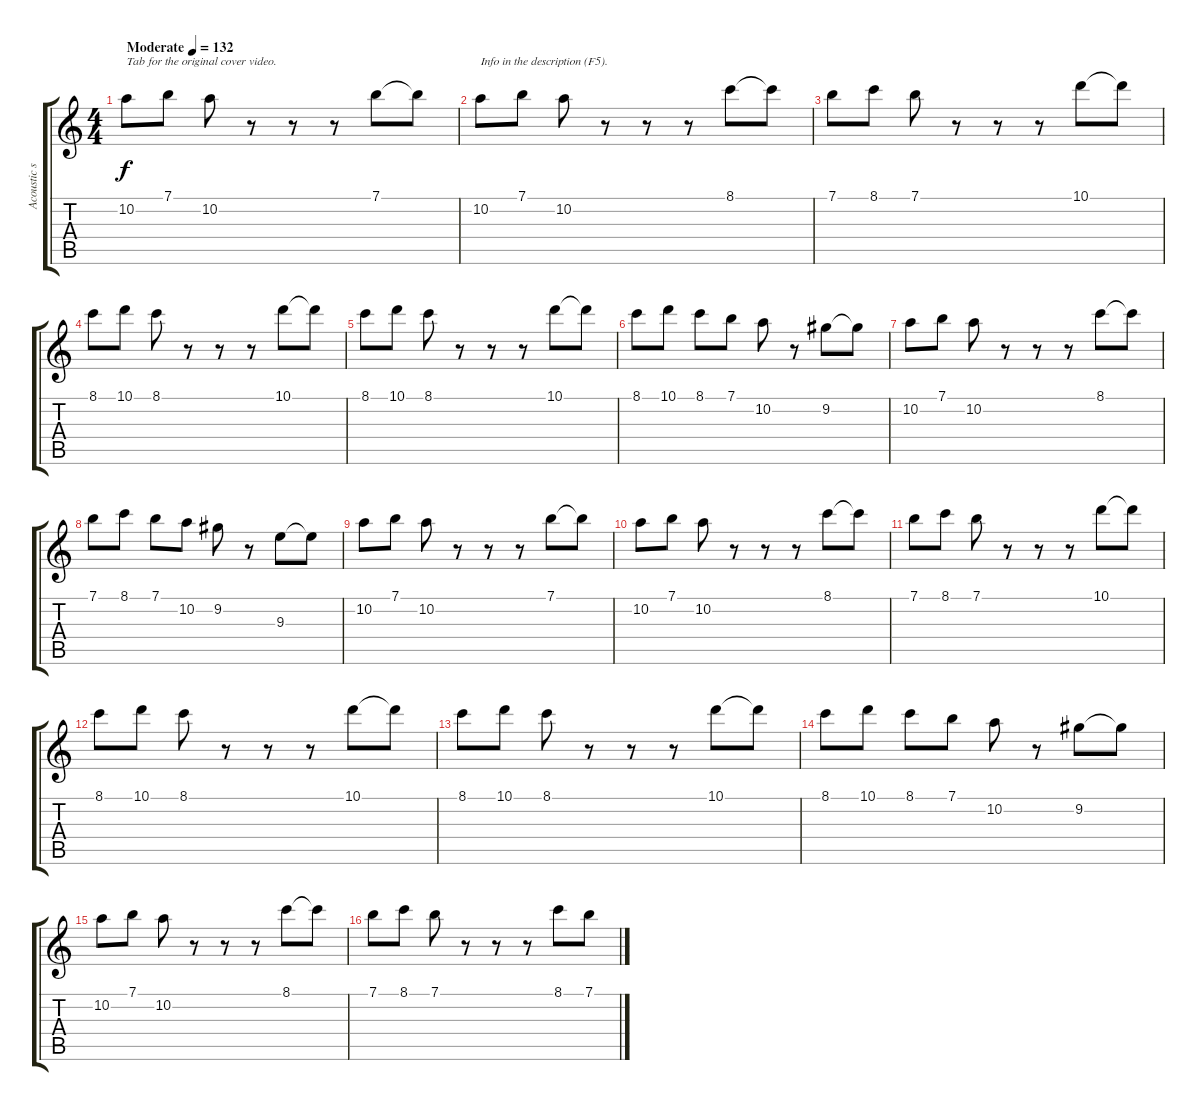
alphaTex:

\track ("Acoustic solo" "Acoustic s") {instrument acousticguitarnylon}
\staff {score tabs}
\tuning (E4 B3 G3 D3 A2 E2) {hide}
\ts (4 4)
\tempo (132 "Moderate")
\clef g2
\ks c
10.2.8{txt "Tab for the original cover video." dy f instrument acousticguitarnylon} 7.1.8 10.2.8 r.8 r.8 r.8 7.1.8 7.1{t}.8 |
10.2.8{txt "Info in the description (F5)."} 7.1.8 10.2.8 r.8 r.8 r.8 8.1.8 8.1{t}.8 |
7.1.8 8.1.8 7.1.8 r.8 r.8 r.8 10.1.8 10.1{t}.8 |
8.1.8 10.1.8 8.1.8 r.8 r.8 r.8 10.1.8 10.1{t}.8 |
8.1.8 10.1.8 8.1.8 r.8 r.8 r.8 10.1.8 10.1{t}.8 |
8.1.8 10.1.8 8.1.8 7.1.8 10.2.8 r.8 9.2.8 9.2{t}.8 |
10.2.8 7.1.8 10.2.8 r.8 r.8 r.8 8.1.8 8.1{t}.8 |
7.1.8 8.1.8 7.1.8 10.2.8 9.2.8 r.8 9.3.8 9.3{t}.8 |
10.2.8 7.1.8 10.2.8 r.8 r.8 r.8 7.1.8 7.1{t}.8 |
10.2.8 7.1.8 10.2.8 r.8 r.8 r.8 8.1.8 8.1{t}.8 |
7.1.8 8.1.8 7.1.8 r.8 r.8 r.8 10.1.8 10.1{t}.8 |
8.1.8 10.1.8 8.1.8 r.8 r.8 r.8 10.1.8 10.1{t}.8 |
8.1.8 10.1.8 8.1.8 r.8 r.8 r.8 10.1.8 10.1{t}.8 |
8.1.8 10.1.8 8.1.8 7.1.8 10.2.8 r.8 9.2.8 9.2{t}.8 |
10.2.8 7.1.8 10.2.8 r.8 r.8 r.8 8.1.8 8.1{t}.8 |
7.1.8 8.1.8 7.1.8 r.8 r.8 r.8 8.1.8 7.1.8
